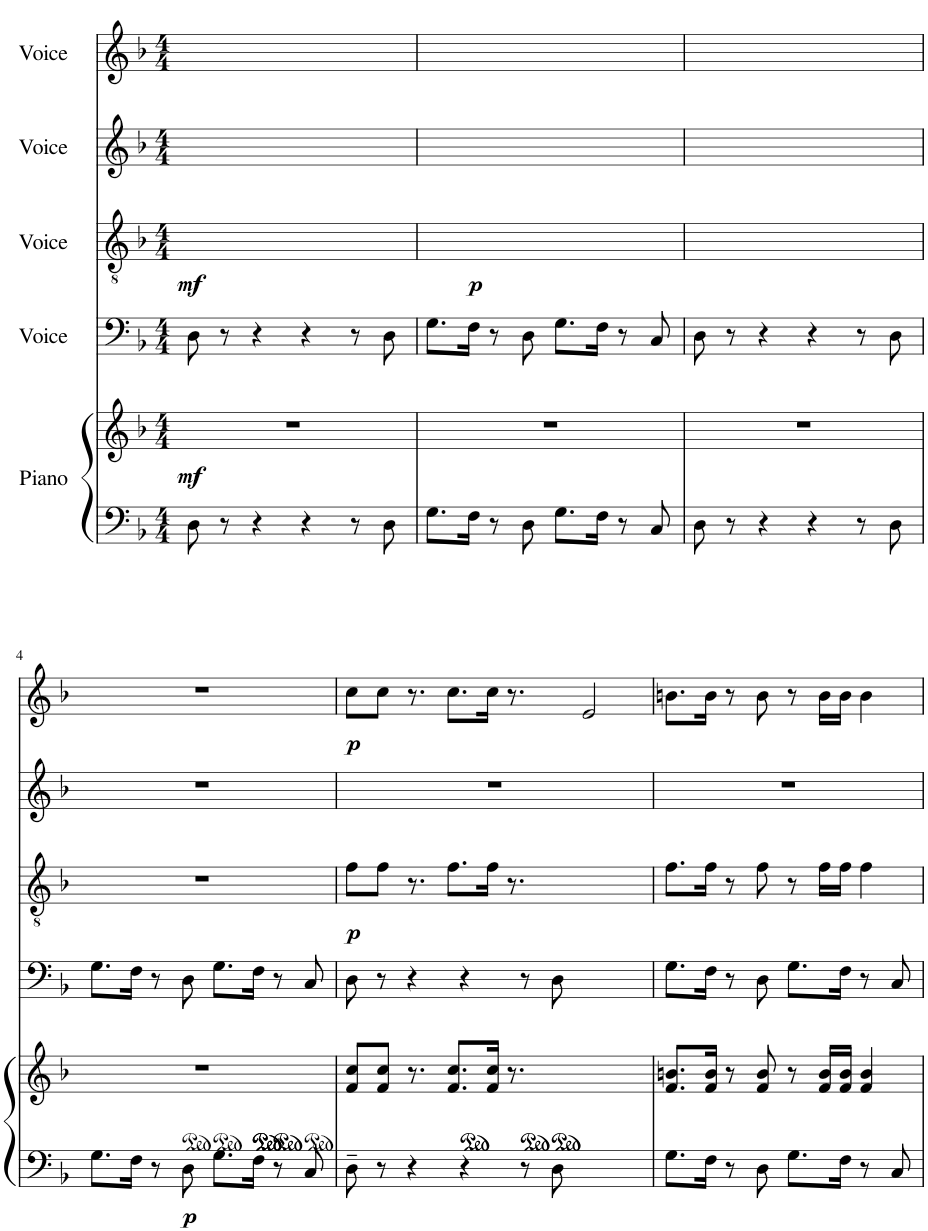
**kern	**kern	**dynam	**kern	**dynam	**kern	**dynam	**kern	**kern	**dynam
*part5	*part5	*part5	*part4	*part4	*part3	*part3	*part2	*part1	*part1
*staff6	*staff5	*staff5/6	*staff4	*staff4	*staff3	*staff3	*staff2	*staff1	*staff1
*I"Piano	*	*	*I"Voice	*	*I"Voice	*	*I"Voice	*I"Voice	*
*I'Pno	*	*	*I'V	*	*I'V	*	*I'V	*I'V	*
*clefF4	*clefG2	*	*clefF4	*	*clefGv2	*	*clefG2	*clefG2	*
*k[b-]	*k[b-]	*	*k[b-]	*	*k[b-]	*	*k[b-]	*k[b-]	*
*M4/4	*M4/4	*	*M4/4	*	*M4/4	*	*M4/4	*M4/4	*
=1	=1	=1	=1	=1	=1	=1	=1	=1	=1
!	!	!LO:DY:a=2	!	!LO:DY:a	!	!	!	!	!
8D\	1r	mf	8D\	mf	1ryy	.	1ryy	1ryy	.
8r	.	.	8r	.	.	.	.	.	.
4r	.	.	4r	.	.	.	.	.	.
4r	.	.	4r	.	.	.	.	.	.
8r	.	.	8r	.	.	.	.	.	.
8D\	.	.	8D\	.	.	.	.	.	.
=2	=2	=2	=2	=2	=2	=2	=2	=2	=2
8.G\L	1r	.	8.G\L	.	1ryy	.	1ryy	1ryy	.
!	!	!	!	!LO:DY:a	!	!	!	!	!
16F\Jk	.	.	16F\Jk	p	.	.	.	.	.
8r	.	.	8r	.	.	.	.	.	.
8D\	.	.	8D\	.	.	.	.	.	.
8.G\L	.	.	8.G\L	.	.	.	.	.	.
16F\Jk	.	.	16F\Jk	.	.	.	.	.	.
8r	.	.	8r	.	.	.	.	.	.
8C/	.	.	8C/	.	.	.	.	.	.
=3	=3	=3	=3	=3	=3	=3	=3	=3	=3
8D\	1r	.	8D\	.	1ryy	.	1ryy	1ryy	.
8r	.	.	8r	.	.	.	.	.	.
4r	.	.	4r	.	.	.	.	.	.
4r	.	.	4r	.	.	.	.	.	.
8r	.	.	8r	.	.	.	.	.	.
8D\	.	.	8D\	.	.	.	.	.	.
!!LO:LB:g=z
=4	=4	=4	=4	=4	=4	=4	=4	=4	=4
8.G\L	1r	.	8.G\L	.	1r	.	1r	1r	.
16F\Jk	.	.	16F\Jk	.	.	.	.	.	.
8r	.	.	8r	.	.	.	.	.	.
!	!	!LO:DY:b=2	!	!	!	!	!	!	!
8D\	.	p	8D\	.	.	.	.	.	.
8.G\L	.	.	8.G\L	.	.	.	.	.	.
16F\Jk	.	.	16F\Jk	.	.	.	.	.	.
8r	.	.	8r	.	.	.	.	.	.
8C/	.	.	8C/	.	.	.	.	.	.
=5	=5	=5	=5	=5	=5	=5	=5	=5	=5
!	!	!	!	!	!	!LO:DY:b	!	!	!LO:DY:b
8D~\	8f/ 8cc/L	.	8D\	.	8f\L	p	1r	8cc\L	p
8r	8f/ 8cc/J	.	8r	.	8f\J	.	.	8cc\J	.
4r	8.r	.	4r	.	8.r	.	.	8.r	.
.	8.f/ 8.cc/L	.	.	.	8.f\L	.	.	8.cc\L	.
4r	.	.	4r	.	.	.	.	.	.
.	16f/ 16cc/Jk	.	.	.	16f\Jk	.	.	16cc\Jk	.
.	8.r	.	.	.	8.r	.	.	8.r	.
8r	.	.	8r	.	.	.	.	.	.
8D\	8ryy	.	8D\	.	8ryy	.	.	8ryy	.
2ryy	4.ryy	.	2ryy	.	4.ryy	.	2ryy	2e/	.
.	8ryy	.	.	.	8ryy	.	.	.	.
=6	=6	=6	=6	=6	=6	=6	=6	=6	=6
8.G\L	8.f/ 8.bn/L	.	8.G\L	.	8.f\L	.	1r	8.bn\L	.
16F\Jk	4.ryy	.	16F\Jk	.	4.ryy	.	.	16b\Jk	.
8r	.	.	8r	.	.	.	.	8r	.
8D\	.	.	8D\	.	.	.	.	8b\	.
8.G\L	.	.	8.G\L	.	.	.	.	8r	.
.	16f/ 16b/Jk	.	.	.	16f\Jk	.	.	.	.
.	8r	.	.	.	8r	.	.	16b\LL	.
16F\Jk	.	.	16F\Jk	.	.	.	.	16b\JJ	.
8r	8f/ 8b/	.	8r	.	8f\	.	.	4b\	.
8C/	8r	.	8C/	.	8r	.	.	.	.
4.ryy	16f/ 16b/LL	.	4.ryy	.	16f\LL	.	4.ryy	4.ryy	.
.	16f/ 16b/JJ	.	.	.	16f\JJ	.	.	.	.
.	4f/ 4b/	.	.	.	4f\	.	.	.	.
=	=	=	=	=	=	=	=	=	=
*-	*-	*-	*-	*-	*-	*-	*-	*-	*-
